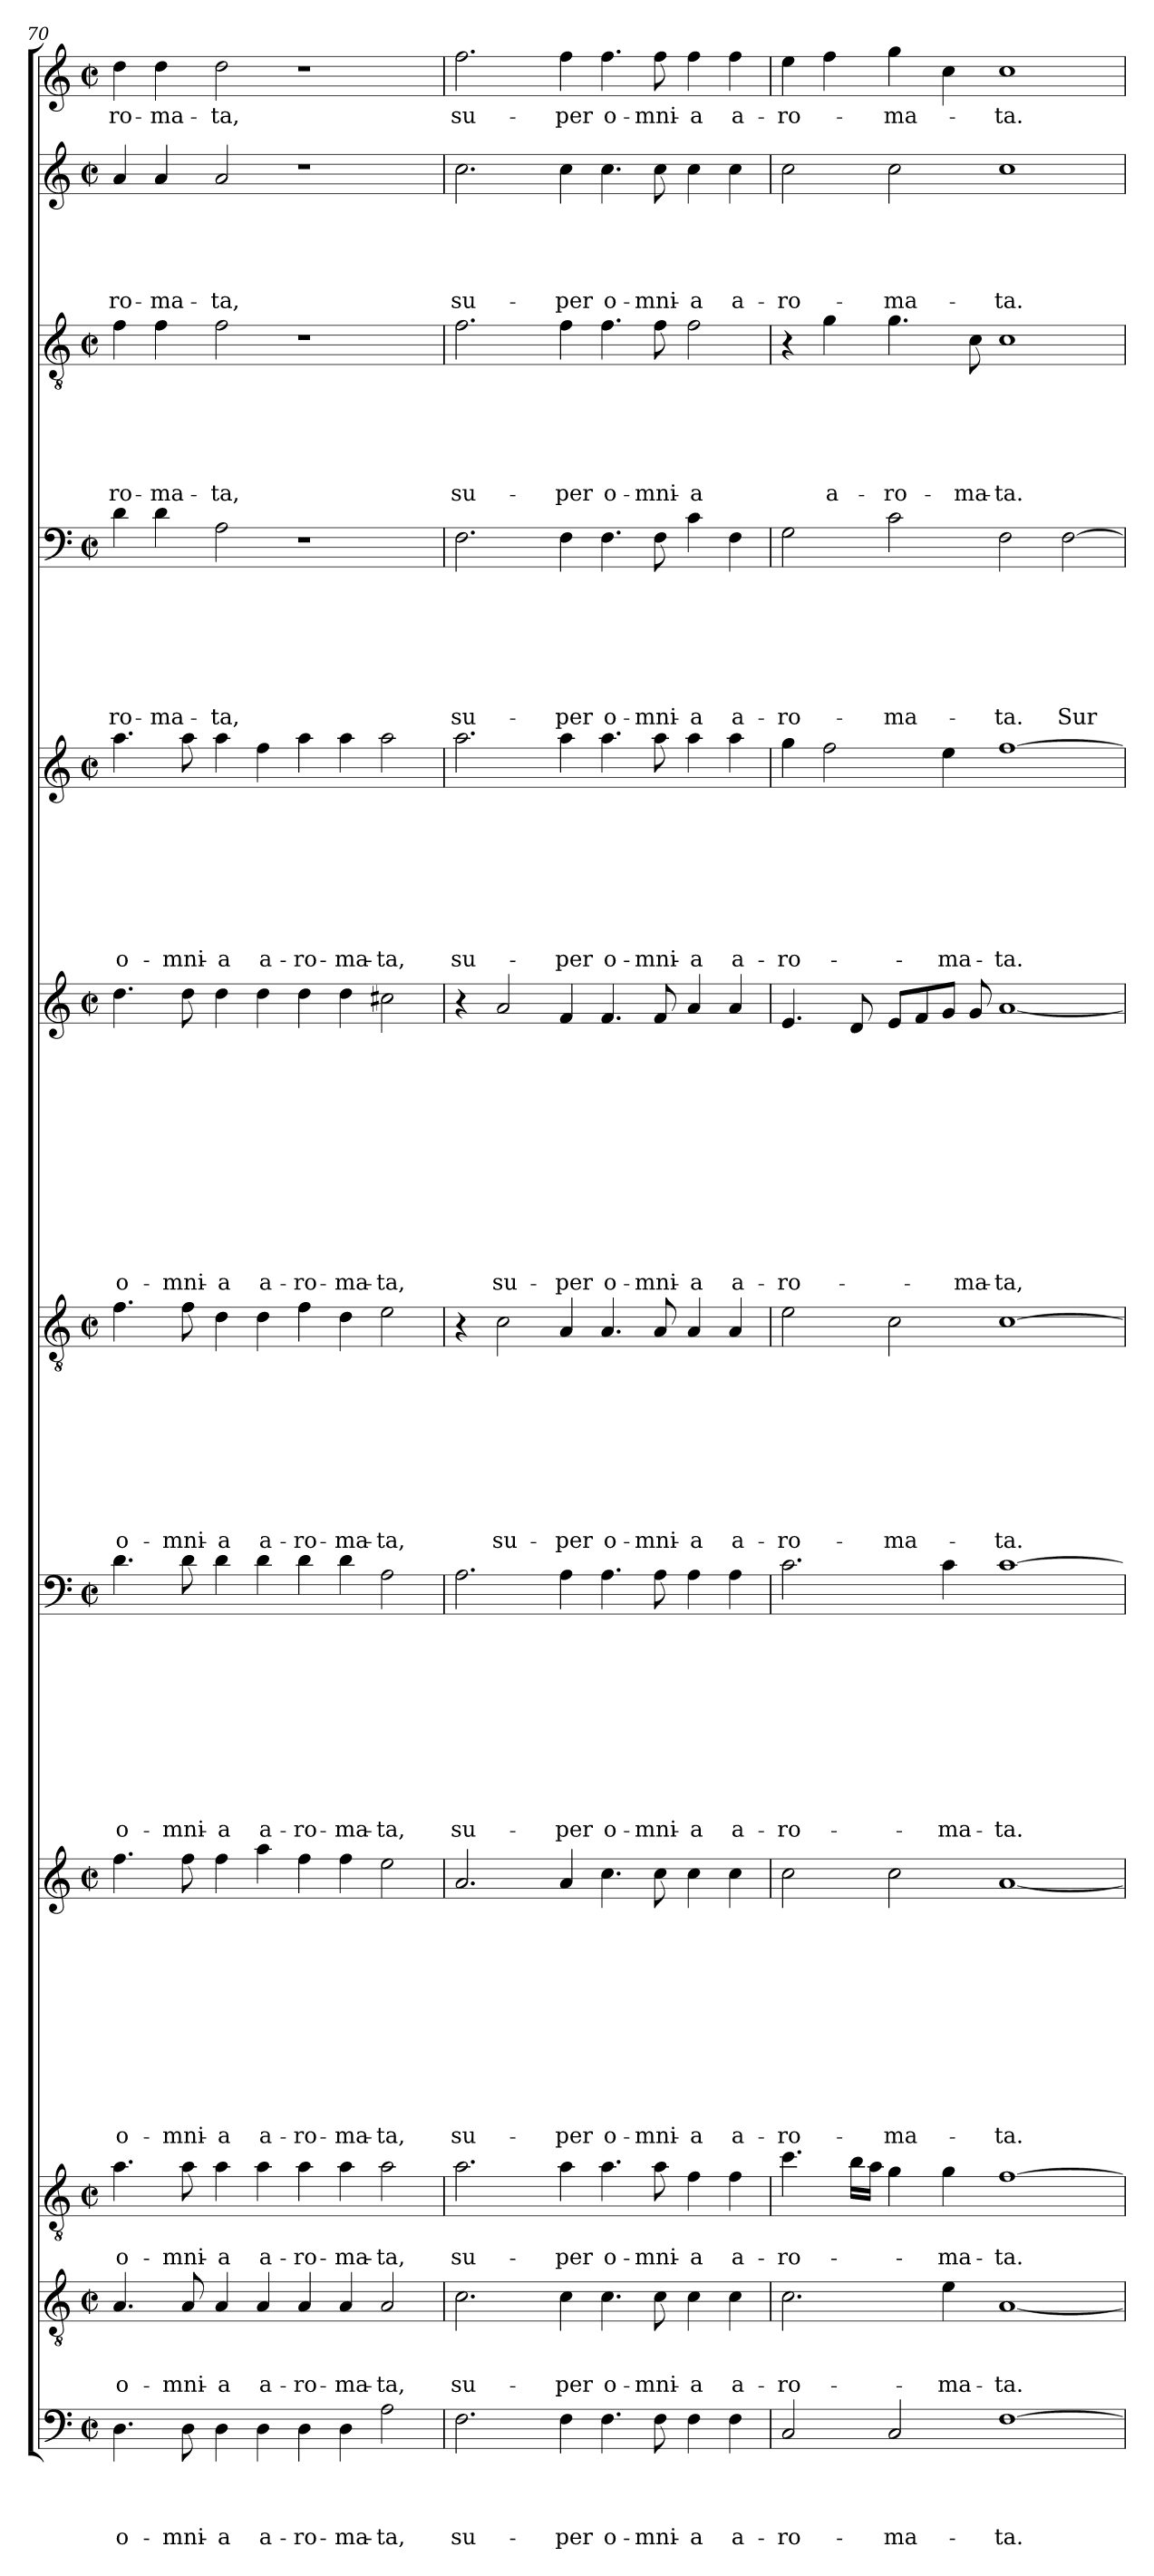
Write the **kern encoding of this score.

**kern	**text	**text	**text	**text	**kern	**text	**text	**text	**kern	**text	**text	**kern	**text	**text	**text	**text	**text	**text	**text	**text	**text	**text	**text	**kern	**text	**text	**text	**text	**text	**text	**text	**text	**text	**text	**kern	**text	**text	**text	**text	**text	**text	**text	**text	**text	**kern	**text	**text	**text	**text	**text	**text	**text	**text	**text	**text	**text	**text	**kern	**text	**text	**text	**text	**text	**text	**text	**text	**kern	**text	**text	**text	**text	**text	**text	**text	**kern	**text	**text	**text	**text	**text	**text	**kern	**text	**text	**text	**text	**text	**kern	**text
*part12	*part12	*part12	*part12	*part12	*part11	*part11	*part11	*part11	*part10	*part10	*part10	*part9	*part9	*part9	*part9	*part9	*part9	*part9	*part9	*part9	*part9	*part9	*part9	*part8	*part8	*part8	*part8	*part8	*part8	*part8	*part8	*part8	*part8	*part8	*part7	*part7	*part7	*part7	*part7	*part7	*part7	*part7	*part7	*part7	*part6	*part6	*part6	*part6	*part6	*part6	*part6	*part6	*part6	*part6	*part6	*part6	*part6	*part5	*part5	*part5	*part5	*part5	*part5	*part5	*part5	*part5	*part4	*part4	*part4	*part4	*part4	*part4	*part4	*part4	*part3	*part3	*part3	*part3	*part3	*part3	*part3	*part2	*part2	*part2	*part2	*part2	*part2	*part1	*part1
*staff12	*staff12	*staff12	*staff12	*staff12	*staff11	*staff11	*staff11	*staff11	*staff10	*staff10	*staff10	*staff9	*staff9	*staff9	*staff9	*staff9	*staff9	*staff9	*staff9	*staff9	*staff9	*staff9	*staff9	*staff8	*staff8	*staff8	*staff8	*staff8	*staff8	*staff8	*staff8	*staff8	*staff8	*staff8	*staff7	*staff7	*staff7	*staff7	*staff7	*staff7	*staff7	*staff7	*staff7	*staff7	*staff6	*staff6	*staff6	*staff6	*staff6	*staff6	*staff6	*staff6	*staff6	*staff6	*staff6	*staff6	*staff6	*staff5	*staff5	*staff5	*staff5	*staff5	*staff5	*staff5	*staff5	*staff5	*staff4	*staff4	*staff4	*staff4	*staff4	*staff4	*staff4	*staff4	*staff3	*staff3	*staff3	*staff3	*staff3	*staff3	*staff3	*staff2	*staff2	*staff2	*staff2	*staff2	*staff2	*staff1	*staff1
*clefF4	*	*	*	*	*clefGv2	*	*	*	*clefGv2	*	*	*clefG2	*	*	*	*	*	*	*	*	*	*	*	*clefF4	*	*	*	*	*	*	*	*	*	*	*clefGv2	*	*	*	*	*	*	*	*	*	*clefG2	*	*	*	*	*	*	*	*	*	*	*	*	*clefG2	*	*	*	*	*	*	*	*	*clefF4	*	*	*	*	*	*	*	*clefGv2	*	*	*	*	*	*	*clefG2	*	*	*	*	*	*clefG2	*
*k[]	*	*	*	*	*k[]	*	*	*	*k[]	*	*	*k[]	*	*	*	*	*	*	*	*	*	*	*	*k[]	*	*	*	*	*	*	*	*	*	*	*k[]	*	*	*	*	*	*	*	*	*	*k[]	*	*	*	*	*	*	*	*	*	*	*	*	*k[]	*	*	*	*	*	*	*	*	*k[]	*	*	*	*	*	*	*	*k[]	*	*	*	*	*	*	*k[]	*	*	*	*	*	*k[]	*
*C:	*	*	*	*	*C:	*	*	*	*C:	*	*	*C:	*	*	*	*	*	*	*	*	*	*	*	*C:	*	*	*	*	*	*	*	*	*	*	*C:	*	*	*	*	*	*	*	*	*	*C:	*	*	*	*	*	*	*	*	*	*	*	*	*C:	*	*	*	*	*	*	*	*	*C:	*	*	*	*	*	*	*	*C:	*	*	*	*	*	*	*C:	*	*	*	*	*	*C:	*
*M2/2	*	*	*	*	*M2/2	*	*	*	*M2/2	*	*	*M2/2	*	*	*	*	*	*	*	*	*	*	*	*M2/2	*	*	*	*	*	*	*	*	*	*	*M2/2	*	*	*	*	*	*	*	*	*	*M2/2	*	*	*	*	*	*	*	*	*	*	*	*	*M2/2	*	*	*	*	*	*	*	*	*M2/2	*	*	*	*	*	*	*	*M2/2	*	*	*	*	*	*	*M2/2	*	*	*	*	*	*M2/2	*
*met(c|)	*	*	*	*	*met(c|)	*	*	*	*met(c|)	*	*	*met(c|)	*	*	*	*	*	*	*	*	*	*	*	*met(c|)	*	*	*	*	*	*	*	*	*	*	*met(c|)	*	*	*	*	*	*	*	*	*	*met(c|)	*	*	*	*	*	*	*	*	*	*	*	*	*met(c|)	*	*	*	*	*	*	*	*	*met(c|)	*	*	*	*	*	*	*	*met(c|)	*	*	*	*	*	*	*met(c|)	*	*	*	*	*	*met(c|)	*
=70	=70	=70	=70	=70	=70	=70	=70	=70	=70	=70	=70	=70	=70	=70	=70	=70	=70	=70	=70	=70	=70	=70	=70	=70	=70	=70	=70	=70	=70	=70	=70	=70	=70	=70	=70	=70	=70	=70	=70	=70	=70	=70	=70	=70	=70	=70	=70	=70	=70	=70	=70	=70	=70	=70	=70	=70	=70	=70	=70	=70	=70	=70	=70	=70	=70	=70	=70	=70	=70	=70	=70	=70	=70	=70	=70	=70	=70	=70	=70	=70	=70	=70	=70	=70	=70	=70	=70	=70	=70
!	!	!	!	!LO:LY:b	!	!	!	!LO:LY:b	!	!	!LO:LY:b	!	!	!	!	!	!	!	!	!	!	!	!LO:LY:b	!	!	!	!	!	!	!	!	!	!	!LO:LY:b	!	!	!	!	!	!	!	!	!	!LO:LY:b	!	!	!	!	!	!	!	!	!	!	!	!	!LO:LY:b	!	!	!	!	!	!	!	!	!LO:LY:b	!	!	!	!	!	!	!	!LO:LY:b	!	!	!	!	!	!	!LO:LY:b	!	!	!	!	!	!LO:LY:b	!	!LO:LY:b
4.D\	.	.	.	o-	4.A/	.	.	o-	4.a\	.	o-	4.ff\	.	.	.	.	.	.	.	.	.	.	o-	4.d\	.	.	.	.	.	.	.	.	.	o-	4.f\	.	.	.	.	.	.	.	.	o-	4.dd\	.	.	.	.	.	.	.	.	.	.	.	o-	4.aa\	.	.	.	.	.	.	.	o-	4d\	.	.	.	.	.	.	-ro-	4f\	.	.	.	.	.	-ro-	4a/	.	.	.	.	-ro-	4dd\	-ro-
!	!	!	!	!	!	!	!	!	!	!	!	!	!	!	!	!	!	!	!	!	!	!	!	!	!	!	!	!	!	!	!	!	!	!	!	!	!	!	!	!	!	!	!	!	!	!	!	!	!	!	!	!	!	!	!	!	!	!	!	!	!	!	!	!	!	!	!	!	!	!	!	!	!	!LO:LY:b	!	!	!	!	!	!	!LO:LY:b	!	!	!	!	!	!LO:LY:b	!	!LO:LY:b
.	.	.	.	.	.	.	.	.	.	.	.	.	.	.	.	.	.	.	.	.	.	.	.	.	.	.	.	.	.	.	.	.	.	.	.	.	.	.	.	.	.	.	.	.	.	.	.	.	.	.	.	.	.	.	.	.	.	.	.	.	.	.	.	.	.	.	4d\	.	.	.	.	.	.	-ma-	4f\	.	.	.	.	.	-ma-	4a/	.	.	.	.	-ma-	4dd\	-ma-
!	!	!	!	!LO:LY:b	!	!	!	!LO:LY:b	!	!	!LO:LY:b	!	!	!	!	!	!	!	!	!	!	!	!LO:LY:b	!	!	!	!	!	!	!	!	!	!	!LO:LY:b	!	!	!	!	!	!	!	!	!	!LO:LY:b	!	!	!	!	!	!	!	!	!	!	!	!	!LO:LY:b	!	!	!	!	!	!	!	!	!LO:LY:b	!	!	!	!	!	!	!	!	!	!	!	!	!	!	!	!	!	!	!	!	!	!	!
8D\	.	.	.	-mni-	8A/	.	.	-mni-	8a\	.	-mni-	8ff\	.	.	.	.	.	.	.	.	.	.	-mni-	8d\	.	.	.	.	.	.	.	.	.	-mni-	8f\	.	.	.	.	.	.	.	.	-mni-	8dd\	.	.	.	.	.	.	.	.	.	.	.	-mni-	8aa\	.	.	.	.	.	.	.	-mni-	.	.	.	.	.	.	.	.	.	.	.	.	.	.	.	.	.	.	.	.	.	.	.
!	!	!	!	!LO:LY:b	!	!	!	!LO:LY:b	!	!	!LO:LY:b	!	!	!	!	!	!	!	!	!	!	!	!LO:LY:b	!	!	!	!	!	!	!	!	!	!	!LO:LY:b	!	!	!	!	!	!	!	!	!	!LO:LY:b	!	!	!	!	!	!	!	!	!	!	!	!	!LO:LY:b	!	!	!	!	!	!	!	!	!LO:LY:b	!	!	!	!	!	!	!	!LO:LY:b	!	!	!	!	!	!	!LO:LY:b	!	!	!	!	!	!LO:LY:b	!	!LO:LY:b
4D\	.	.	.	-a	4A/	.	.	-a	4a\	.	-a	4ff\	.	.	.	.	.	.	.	.	.	.	-a	4d\	.	.	.	.	.	.	.	.	.	-a	4d\	.	.	.	.	.	.	.	.	-a	4dd\	.	.	.	.	.	.	.	.	.	.	.	-a	4aa\	.	.	.	.	.	.	.	-a	2A\	.	.	.	.	.	.	-ta,	2f\	.	.	.	.	.	-ta,	2a/	.	.	.	.	-ta,	2dd\	-ta,
!	!	!	!	!LO:LY:b	!	!	!	!LO:LY:b	!	!	!LO:LY:b	!	!	!	!	!	!	!	!	!	!	!	!LO:LY:b	!	!	!	!	!	!	!	!	!	!	!LO:LY:b	!	!	!	!	!	!	!	!	!	!LO:LY:b	!	!	!	!	!	!	!	!	!	!	!	!	!LO:LY:b	!	!	!	!	!	!	!	!	!LO:LY:b	!	!	!	!	!	!	!	!	!	!	!	!	!	!	!	!	!	!	!	!	!	!	!
4D\	.	.	.	a-	4A/	.	.	a-	4a\	.	a-	4aa\	.	.	.	.	.	.	.	.	.	.	a-	4d\	.	.	.	.	.	.	.	.	.	a-	4d\	.	.	.	.	.	.	.	.	a-	4dd\	.	.	.	.	.	.	.	.	.	.	.	a-	4ff\	.	.	.	.	.	.	.	a-	.	.	.	.	.	.	.	.	.	.	.	.	.	.	.	.	.	.	.	.	.	.	.
!	!	!	!	!LO:LY:b	!	!	!	!LO:LY:b	!	!	!LO:LY:b	!	!	!	!	!	!	!	!	!	!	!	!LO:LY:b	!	!	!	!	!	!	!	!	!	!	!LO:LY:b	!	!	!	!	!	!	!	!	!	!LO:LY:b	!	!	!	!	!	!	!	!	!	!	!	!	!LO:LY:b	!	!	!	!	!	!	!	!	!LO:LY:b	!	!	!	!	!	!	!	!	!	!	!	!	!	!	!	!	!	!	!	!	!	!	!
4D\	.	.	.	-ro-	4A/	.	.	-ro-	4a\	.	-ro-	4ff\	.	.	.	.	.	.	.	.	.	.	-ro-	4d\	.	.	.	.	.	.	.	.	.	-ro-	4f\	.	.	.	.	.	.	.	.	-ro-	4dd\	.	.	.	.	.	.	.	.	.	.	.	-ro-	4aa\	.	.	.	.	.	.	.	-ro-	1r	.	.	.	.	.	.	.	1r	.	.	.	.	.	.	1r	.	.	.	.	.	1r	.
!	!	!	!	!LO:LY:b	!	!	!	!LO:LY:b	!	!	!LO:LY:b	!	!	!	!	!	!	!	!	!	!	!	!LO:LY:b	!	!	!	!	!	!	!	!	!	!	!LO:LY:b	!	!	!	!	!	!	!	!	!	!LO:LY:b	!	!	!	!	!	!	!	!	!	!	!	!	!LO:LY:b	!	!	!	!	!	!	!	!	!LO:LY:b	!	!	!	!	!	!	!	!	!	!	!	!	!	!	!	!	!	!	!	!	!	!	!
4D\	.	.	.	-ma-	4A/	.	.	-ma-	4a\	.	-ma-	4ff\	.	.	.	.	.	.	.	.	.	.	-ma-	4d\	.	.	.	.	.	.	.	.	.	-ma-	4d\	.	.	.	.	.	.	.	.	-ma-	4dd\	.	.	.	.	.	.	.	.	.	.	.	-ma-	4aa\	.	.	.	.	.	.	.	-ma-	.	.	.	.	.	.	.	.	.	.	.	.	.	.	.	.	.	.	.	.	.	.	.
!	!	!	!	!LO:LY:b	!	!	!	!LO:LY:b	!	!	!LO:LY:b	!	!	!	!	!	!	!	!	!	!	!	!LO:LY:b	!	!	!	!	!	!	!	!	!	!	!LO:LY:b	!	!	!	!	!	!	!	!	!	!LO:LY:b	!	!	!	!	!	!	!	!	!	!	!	!	!LO:LY:b	!	!	!	!	!	!	!	!	!LO:LY:b	!	!	!	!	!	!	!	!	!	!	!	!	!	!	!	!	!	!	!	!	!	!	!
2A\	.	.	.	-ta,	2A/	.	.	-ta,	2a\	.	-ta,	2ee\	.	.	.	.	.	.	.	.	.	.	-ta,	2A\	.	.	.	.	.	.	.	.	.	-ta,	2e\	.	.	.	.	.	.	.	.	-ta,	2cc#X\	.	.	.	.	.	.	.	.	.	.	.	-ta,	2aa\	.	.	.	.	.	.	.	-ta,	.	.	.	.	.	.	.	.	.	.	.	.	.	.	.	.	.	.	.	.	.	.	.
=71	=71	=71	=71	=71	=71	=71	=71	=71	=71	=71	=71	=71	=71	=71	=71	=71	=71	=71	=71	=71	=71	=71	=71	=71	=71	=71	=71	=71	=71	=71	=71	=71	=71	=71	=71	=71	=71	=71	=71	=71	=71	=71	=71	=71	=71	=71	=71	=71	=71	=71	=71	=71	=71	=71	=71	=71	=71	=71	=71	=71	=71	=71	=71	=71	=71	=71	=71	=71	=71	=71	=71	=71	=71	=71	=71	=71	=71	=71	=71	=71	=71	=71	=71	=71	=71	=71	=71	=71	=71
!	!	!	!	!LO:LY:b	!	!	!	!LO:LY:b	!	!	!LO:LY:b	!	!	!	!	!	!	!	!	!	!	!	!LO:LY:b	!	!	!	!	!	!	!	!	!	!	!LO:LY:b	!	!	!	!	!	!	!	!	!	!	!	!	!	!	!	!	!	!	!	!	!	!	!	!	!	!	!	!	!	!	!	!LO:LY:b	!	!	!	!	!	!	!	!LO:LY:b	!	!	!	!	!	!	!LO:LY:b	!	!	!	!	!	!LO:LY:b	!	!LO:LY:b
2.F\	.	.	.	su-	2.c\	.	.	su-	2.a\	.	su-	2.a/	.	.	.	.	.	.	.	.	.	.	su-	2.A\	.	.	.	.	.	.	.	.	.	su-	4r	.	.	.	.	.	.	.	.	.	4r	.	.	.	.	.	.	.	.	.	.	.	.	2.aa\	.	.	.	.	.	.	.	su-	2.F\	.	.	.	.	.	.	su-	2.f\	.	.	.	.	.	su-	2.cc\	.	.	.	.	su-	2.ff\	su-
!	!	!	!	!	!	!	!	!	!	!	!	!	!	!	!	!	!	!	!	!	!	!	!	!	!	!	!	!	!	!	!	!	!	!	!	!	!	!	!	!	!	!	!	!LO:LY:b	!	!	!	!	!	!	!	!	!	!	!	!	!LO:LY:b	!	!	!	!	!	!	!	!	!	!	!	!	!	!	!	!	!	!	!	!	!	!	!	!	!	!	!	!	!	!	!	!
.	.	.	.	.	.	.	.	.	.	.	.	.	.	.	.	.	.	.	.	.	.	.	.	.	.	.	.	.	.	.	.	.	.	.	2c\	.	.	.	.	.	.	.	.	su-	2a/	.	.	.	.	.	.	.	.	.	.	.	su-	.	.	.	.	.	.	.	.	.	.	.	.	.	.	.	.	.	.	.	.	.	.	.	.	.	.	.	.	.	.	.	.
!	!	!	!	!LO:LY:b	!	!	!	!LO:LY:b	!	!	!LO:LY:b	!	!	!	!	!	!	!	!	!	!	!	!LO:LY:b	!	!	!	!	!	!	!	!	!	!	!LO:LY:b	!	!	!	!	!	!	!	!	!	!LO:LY:b	!	!	!	!	!	!	!	!	!	!	!	!	!LO:LY:b	!	!	!	!	!	!	!	!	!LO:LY:b	!	!	!	!	!	!	!	!LO:LY:b	!	!	!	!	!	!	!LO:LY:b	!	!	!	!	!	!LO:LY:b	!	!LO:LY:b
4F\	.	.	.	-per	4c\	.	.	-per	4a\	.	-per	4a/	.	.	.	.	.	.	.	.	.	.	-per	4A\	.	.	.	.	.	.	.	.	.	-per	4A/	.	.	.	.	.	.	.	.	-per	4f/	.	.	.	.	.	.	.	.	.	.	.	-per	4aa\	.	.	.	.	.	.	.	-per	4F\	.	.	.	.	.	.	-per	4f\	.	.	.	.	.	-per	4cc\	.	.	.	.	-per	4ff\	-per
!	!	!	!	!LO:LY:b	!	!	!	!LO:LY:b	!	!	!LO:LY:b	!	!	!	!	!	!	!	!	!	!	!	!LO:LY:b	!	!	!	!	!	!	!	!	!	!	!LO:LY:b	!	!	!	!	!	!	!	!	!	!LO:LY:b	!	!	!	!	!	!	!	!	!	!	!	!	!LO:LY:b	!	!	!	!	!	!	!	!	!LO:LY:b	!	!	!	!	!	!	!	!LO:LY:b	!	!	!	!	!	!	!LO:LY:b	!	!	!	!	!	!LO:LY:b	!	!LO:LY:b
4.F\	.	.	.	o-	4.c\	.	.	o-	4.a\	.	o-	4.cc\	.	.	.	.	.	.	.	.	.	.	o-	4.A\	.	.	.	.	.	.	.	.	.	o-	4.A/	.	.	.	.	.	.	.	.	o-	4.f/	.	.	.	.	.	.	.	.	.	.	.	o-	4.aa\	.	.	.	.	.	.	.	o-	4.F\	.	.	.	.	.	.	o-	4.f\	.	.	.	.	.	o-	4.cc\	.	.	.	.	o-	4.ff\	o-
!	!	!	!	!LO:LY:b	!	!	!	!LO:LY:b	!	!	!LO:LY:b	!	!	!	!	!	!	!	!	!	!	!	!LO:LY:b	!	!	!	!	!	!	!	!	!	!	!LO:LY:b	!	!	!	!	!	!	!	!	!	!LO:LY:b	!	!	!	!	!	!	!	!	!	!	!	!	!LO:LY:b	!	!	!	!	!	!	!	!	!LO:LY:b	!	!	!	!	!	!	!	!LO:LY:b	!	!	!	!	!	!	!LO:LY:b	!	!	!	!	!	!LO:LY:b	!	!LO:LY:b
8F\	.	.	.	-mni-	8c\	.	.	-mni-	8a\	.	-mni-	8cc\	.	.	.	.	.	.	.	.	.	.	-mni-	8A\	.	.	.	.	.	.	.	.	.	-mni-	8A/	.	.	.	.	.	.	.	.	-mni-	8f/	.	.	.	.	.	.	.	.	.	.	.	-mni-	8aa\	.	.	.	.	.	.	.	-mni-	8F\	.	.	.	.	.	.	-mni-	8f\	.	.	.	.	.	-mni-	8cc\	.	.	.	.	-mni-	8ff\	-mni-
!	!	!	!	!LO:LY:b	!	!	!	!LO:LY:b	!	!	!LO:LY:b	!	!	!	!	!	!	!	!	!	!	!	!LO:LY:b	!	!	!	!	!	!	!	!	!	!	!LO:LY:b	!	!	!	!	!	!	!	!	!	!LO:LY:b	!	!	!	!	!	!	!	!	!	!	!	!	!LO:LY:b	!	!	!	!	!	!	!	!	!LO:LY:b	!	!	!	!	!	!	!	!LO:LY:b	!	!	!	!	!	!	!LO:LY:b	!	!	!	!	!	!LO:LY:b	!	!LO:LY:b
4F\	.	.	.	-a	4c\	.	.	-a	4f\	.	-a	4cc\	.	.	.	.	.	.	.	.	.	.	-a	4A\	.	.	.	.	.	.	.	.	.	-a	4A/	.	.	.	.	.	.	.	.	-a	4a/	.	.	.	.	.	.	.	.	.	.	.	-a	4aa\	.	.	.	.	.	.	.	-a	4c\	.	.	.	.	.	.	-a	2f\	.	.	.	.	.	-a	4cc\	.	.	.	.	-a	4ff\	-a
!	!	!	!	!LO:LY:b	!	!	!	!LO:LY:b	!	!	!LO:LY:b	!	!	!	!	!	!	!	!	!	!	!	!LO:LY:b	!	!	!	!	!	!	!	!	!	!	!LO:LY:b	!	!	!	!	!	!	!	!	!	!LO:LY:b	!	!	!	!	!	!	!	!	!	!	!	!	!LO:LY:b	!	!	!	!	!	!	!	!	!LO:LY:b	!	!	!	!	!	!	!	!LO:LY:b	!	!	!	!	!	!	!	!	!	!	!	!	!LO:LY:b	!	!LO:LY:b
4F\	.	.	.	a-	4c\	.	.	a-	4f\	.	a-	4cc\	.	.	.	.	.	.	.	.	.	.	a-	4A\	.	.	.	.	.	.	.	.	.	a-	4A/	.	.	.	.	.	.	.	.	a-	4a/	.	.	.	.	.	.	.	.	.	.	.	a-	4aa\	.	.	.	.	.	.	.	a-	4F\	.	.	.	.	.	.	a-	.	.	.	.	.	.	.	4cc\	.	.	.	.	a-	4ff\	a-
!!LO:PB:g=z
=72	=72	=72	=72	=72	=72	=72	=72	=72	=72	=72	=72	=72	=72	=72	=72	=72	=72	=72	=72	=72	=72	=72	=72	=72	=72	=72	=72	=72	=72	=72	=72	=72	=72	=72	=72	=72	=72	=72	=72	=72	=72	=72	=72	=72	=72	=72	=72	=72	=72	=72	=72	=72	=72	=72	=72	=72	=72	=72	=72	=72	=72	=72	=72	=72	=72	=72	=72	=72	=72	=72	=72	=72	=72	=72	=72	=72	=72	=72	=72	=72	=72	=72	=72	=72	=72	=72	=72	=72	=72
!	!	!	!	!LO:LY:b	!	!	!	!LO:LY:b	!	!	!LO:LY:b	!	!	!	!	!	!	!	!	!	!	!	!LO:LY:b	!	!	!	!	!	!	!	!	!	!	!LO:LY:b	!	!	!	!	!	!	!	!	!	!LO:LY:b	!	!	!	!	!	!	!	!	!	!	!	!	!LO:LY:b	!	!	!	!	!	!	!	!	!LO:LY:b	!	!	!	!	!	!	!	!LO:LY:b	!	!	!	!	!	!	!	!	!	!	!	!	!LO:LY:b	!	!LO:LY:b
2C/	.	.	.	-ro-	2.c\	.	.	-ro-	4.cc\	.	-ro-	2cc\	.	.	.	.	.	.	.	.	.	.	-ro-	2.c\	.	.	.	.	.	.	.	.	.	-ro-	2e\	.	.	.	.	.	.	.	.	-ro-	4.e/	.	.	.	.	.	.	.	.	.	.	.	-ro-	4gg\	.	.	.	.	.	.	.	-ro-	2G\	.	.	.	.	.	.	-ro-	4r	.	.	.	.	.	.	2cc\	.	.	.	.	-ro-	4ee\	-ro-
!	!	!	!	!	!	!	!	!	!	!	!	!	!	!	!	!	!	!	!	!	!	!	!	!	!	!	!	!	!	!	!	!	!	!	!	!	!	!	!	!	!	!	!	!	!	!	!	!	!	!	!	!	!	!	!	!	!	!	!	!	!	!	!	!	!	!	!	!	!	!	!	!	!	!	!	!	!	!	!	!	!LO:LY:b	!	!	!	!	!	!	!	!
.	.	.	.	.	.	.	.	.	.	.	.	.	.	.	.	.	.	.	.	.	.	.	.	.	.	.	.	.	.	.	.	.	.	.	.	.	.	.	.	.	.	.	.	.	.	.	.	.	.	.	.	.	.	.	.	.	.	2ff\	.	.	.	.	.	.	.	.	.	.	.	.	.	.	.	.	4g\	.	.	.	.	.	a-	.	.	.	.	.	.	4ff\	.
.	.	.	.	.	.	.	.	.	16b\LL	.	.	.	.	.	.	.	.	.	.	.	.	.	.	.	.	.	.	.	.	.	.	.	.	.	.	.	.	.	.	.	.	.	.	.	8d/	.	.	.	.	.	.	.	.	.	.	.	.	.	.	.	.	.	.	.	.	.	.	.	.	.	.	.	.	.	.	.	.	.	.	.	.	.	.	.	.	.	.	.	.
.	.	.	.	.	.	.	.	.	16a\JJ	.	.	.	.	.	.	.	.	.	.	.	.	.	.	.	.	.	.	.	.	.	.	.	.	.	.	.	.	.	.	.	.	.	.	.	.	.	.	.	.	.	.	.	.	.	.	.	.	.	.	.	.	.	.	.	.	.	.	.	.	.	.	.	.	.	.	.	.	.	.	.	.	.	.	.	.	.	.	.	.
!	!	!	!	!LO:LY:b	!	!	!	!	!	!	!	!	!	!	!	!	!	!	!	!	!	!	!LO:LY:b	!	!	!	!	!	!	!	!	!	!	!	!	!	!	!	!	!	!	!	!	!LO:LY:b	!	!	!	!	!	!	!	!	!	!	!	!	!	!	!	!	!	!	!	!	!	!	!	!	!	!	!	!	!	!LO:LY:b	!	!	!	!	!	!	!LO:LY:b	!	!	!	!	!	!LO:LY:b	!	!LO:LY:b
2C/	.	.	.	-ma-	.	.	.	.	4g\	.	.	2cc\	.	.	.	.	.	.	.	.	.	.	-ma-	.	.	.	.	.	.	.	.	.	.	.	2c\	.	.	.	.	.	.	.	.	-ma-	8e/L	.	.	.	.	.	.	.	.	.	.	.	.	.	.	.	.	.	.	.	.	.	2c\	.	.	.	.	.	.	-ma-	4.g\	.	.	.	.	.	-ro-	2cc\	.	.	.	.	-ma-	4gg\	-ma-
.	.	.	.	.	.	.	.	.	.	.	.	.	.	.	.	.	.	.	.	.	.	.	.	.	.	.	.	.	.	.	.	.	.	.	.	.	.	.	.	.	.	.	.	.	8f/	.	.	.	.	.	.	.	.	.	.	.	.	.	.	.	.	.	.	.	.	.	.	.	.	.	.	.	.	.	.	.	.	.	.	.	.	.	.	.	.	.	.	.	.
!	!	!	!	!	!	!	!	!LO:LY:b	!	!	!LO:LY:b	!	!	!	!	!	!	!	!	!	!	!	!	!	!	!	!	!	!	!	!	!	!	!LO:LY:b	!	!	!	!	!	!	!	!	!	!	!	!	!	!	!	!	!	!	!	!	!	!	!	!	!	!	!	!	!	!	!	!LO:LY:b	!	!	!	!	!	!	!	!	!	!	!	!	!	!	!	!	!	!	!	!	!	!	!
.	.	.	.	.	4e\	.	.	-ma-	4g\	.	-ma-	.	.	.	.	.	.	.	.	.	.	.	.	4c\	.	.	.	.	.	.	.	.	.	-ma-	.	.	.	.	.	.	.	.	.	.	8g/J	.	.	.	.	.	.	.	.	.	.	.	.	4ee\	.	.	.	.	.	.	.	-ma-	.	.	.	.	.	.	.	.	.	.	.	.	.	.	.	.	.	.	.	.	.	4cc\	.
!	!	!	!	!	!	!	!	!	!	!	!	!	!	!	!	!	!	!	!	!	!	!	!	!	!	!	!	!	!	!	!	!	!	!	!	!	!	!	!	!	!	!	!	!	!	!	!	!	!	!	!	!	!	!	!	!	!LO:LY:b	!	!	!	!	!	!	!	!	!	!	!	!	!	!	!	!	!	!	!	!	!	!	!	!LO:LY:b	!	!	!	!	!	!	!	!
.	.	.	.	.	.	.	.	.	.	.	.	.	.	.	.	.	.	.	.	.	.	.	.	.	.	.	.	.	.	.	.	.	.	.	.	.	.	.	.	.	.	.	.	.	8g/	.	.	.	.	.	.	.	.	.	.	.	-ma-	.	.	.	.	.	.	.	.	.	.	.	.	.	.	.	.	.	8c\	.	.	.	.	.	-ma-	.	.	.	.	.	.	.	.
!	!	!	!	!LO:LY:b	!	!	!	!LO:LY:b	!	!	!LO:LY:b	!	!	!	!	!	!	!	!	!	!	!	!LO:LY:b	!	!	!	!	!	!	!	!	!	!	!LO:LY:b	!	!	!	!	!	!	!	!	!	!LO:LY:b	!	!	!	!	!	!	!	!	!	!	!	!	!LO:LY:b	!	!	!	!	!	!	!	!	!LO:LY:b	!	!	!	!	!	!	!	!LO:LY:b	!	!	!	!	!	!	!LO:LY:b	!	!	!	!	!	!LO:LY:b	!	!LO:LY:b
[1F	.	.	.	-ta.	[1A	.	.	-ta.	[1f	.	-ta.	[1a	.	.	.	.	.	.	.	.	.	.	-ta.	[1c	.	.	.	.	.	.	.	.	.	-ta.	[1c	.	.	.	.	.	.	.	.	-ta.	[1a	.	.	.	.	.	.	.	.	.	.	.	-ta,	[1ff	.	.	.	.	.	.	.	-ta.	2F\	.	.	.	.	.	.	-ta.	1c	.	.	.	.	.	-ta.	1cc	.	.	.	.	-ta.	1cc	-ta.
!	!	!	!	!	!	!	!	!	!	!	!	!	!	!	!	!	!	!	!	!	!	!	!	!	!	!	!	!	!	!	!	!	!	!	!	!	!	!	!	!	!	!	!	!	!	!	!	!	!	!	!	!	!	!	!	!	!	!	!	!	!	!	!	!	!	!	!	!	!	!	!	!	!	!LO:LY:b	!	!	!	!	!	!	!	!	!	!	!	!	!	!	!
.	.	.	.	.	.	.	.	.	.	.	.	.	.	.	.	.	.	.	.	.	.	.	.	.	.	.	.	.	.	.	.	.	.	.	.	.	.	.	.	.	.	.	.	.	.	.	.	.	.	.	.	.	.	.	.	.	.	.	.	.	.	.	.	.	.	.	[2F\	.	.	.	.	.	.	Sur-	.	.	.	.	.	.	.	.	.	.	.	.	.	.	.
=	=	=	=	=	=	=	=	=	=	=	=	=	=	=	=	=	=	=	=	=	=	=	=	=	=	=	=	=	=	=	=	=	=	=	=	=	=	=	=	=	=	=	=	=	=	=	=	=	=	=	=	=	=	=	=	=	=	=	=	=	=	=	=	=	=	=	=	=	=	=	=	=	=	=	=	=	=	=	=	=	=	=	=	=	=	=	=	=	=
*-	*-	*-	*-	*-	*-	*-	*-	*-	*-	*-	*-	*-	*-	*-	*-	*-	*-	*-	*-	*-	*-	*-	*-	*-	*-	*-	*-	*-	*-	*-	*-	*-	*-	*-	*-	*-	*-	*-	*-	*-	*-	*-	*-	*-	*-	*-	*-	*-	*-	*-	*-	*-	*-	*-	*-	*-	*-	*-	*-	*-	*-	*-	*-	*-	*-	*-	*-	*-	*-	*-	*-	*-	*-	*-	*-	*-	*-	*-	*-	*-	*-	*-	*-	*-	*-	*-	*-	*-	*-
